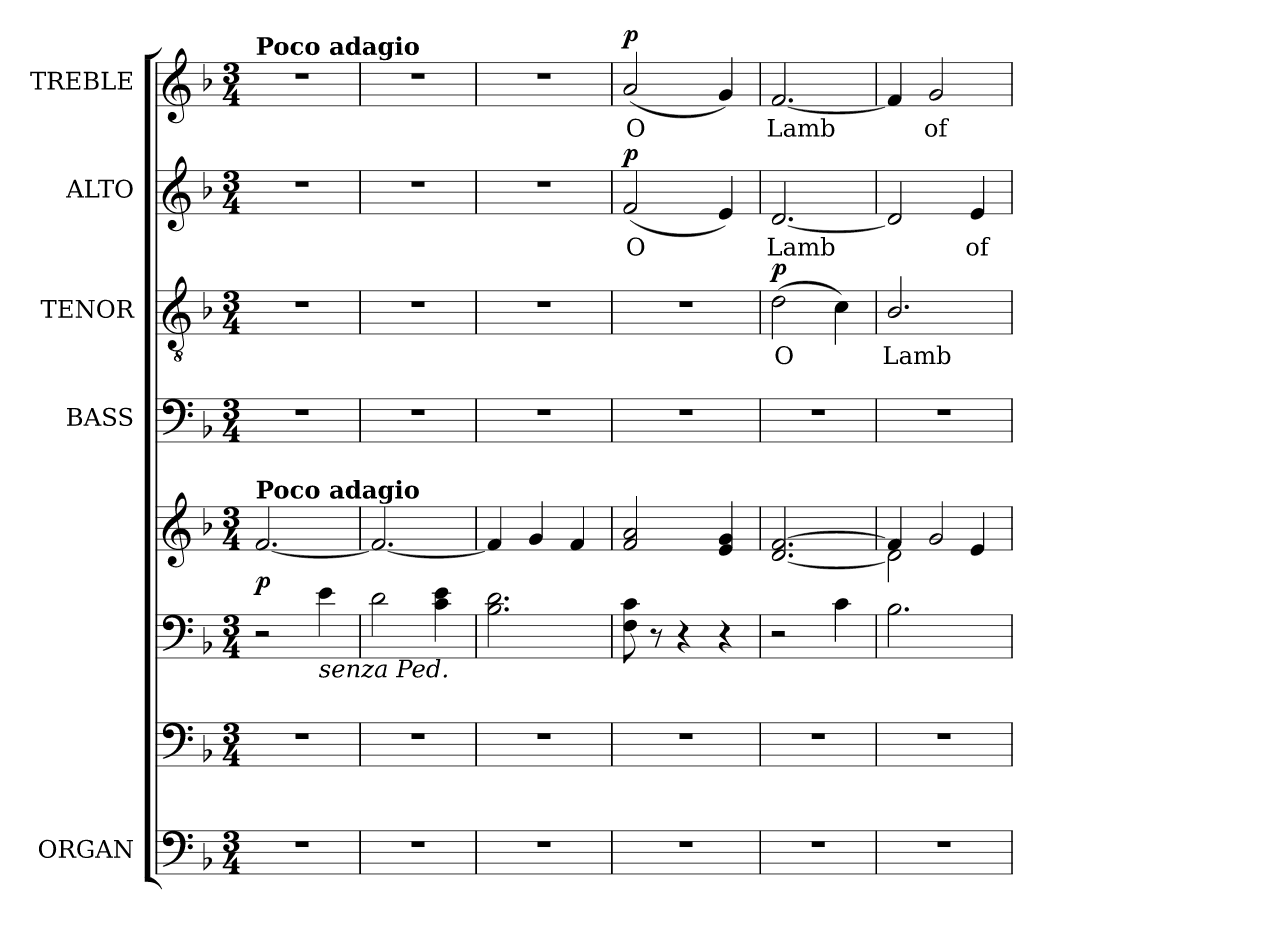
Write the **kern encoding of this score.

**kern	**kern	**kern	**kern	**dynam	**kern	**kern	**text	**dynam	**kern	**text	**dynam	**kern	**text	**dynam
*part5	*part5	*part5	*part5	*part5	*part4	*part3	*part3	*part3	*part2	*part2	*part2	*part1	*part1	*part1
*staff8	*staff7	*staff6	*staff5	*staff5/6/7/8	*staff4	*staff3	*staff3	*staff3	*staff2	*staff2	*staff2	*staff1	*staff1	*staff1
*I"ORGAN	*	*	*	*	*I"BASS	*I"TENOR	*	*	*I"ALTO	*	*	*I"TREBLE	*	*
*I'Org.	*	*	*	*	*I'B.	*I'T.	*	*	*I'A.	*	*	*	*	*
!!LO:LB:g=z
*clefF4	*clefF4	*clefF4	*clefG2	*	*clefF4	*clefGv2	*	*	*clefG2	*	*	*clefG2	*	*
*	*	*	*	*	*	*ITrd7c12	*	*	*	*	*	*	*	*
*k[b-]	*k[b-]	*k[b-]	*k[b-]	*	*k[b-]	*k[b-]	*	*	*k[b-]	*	*	*k[b-]	*	*
*F:	*F:	*F:	*F:	*	*F:	*F:	*	*	*F:	*	*	*F:	*	*
*M3/4	*M3/4	*M3/4	*M3/4	*	*M3/4	*M3/4	*	*	*M3/4	*	*	*M3/4	*	*
*MM60	*MM60	*MM60	*MM60	*	*MM60	*MM60	*	*	*MM60	*	*	*MM60	*	*
=1	=1	=1	=1	=1	=1	=1	=1	=1	=1	=1	=1	=1	=1	=1
!	!	!	!	!	!	!	!	!	!	!	!	!LO:TX:a:B:t=Poco adagio	!	!
!	!	!	!LO:TX:a:B:t=Poco adagio	!	!	!	!	!	!	!	!	!	!	!
!LO:N:vis=1	!LO:N:vis=1	!	!	!	!LO:N:vis=1	!LO:N:vis=1	!	!	!LO:N:vis=1	!	!	!LO:N:vis=1	!	!
2.r	2.r	2r	[2.fi/	p	2.r	2.r	.	.	2.r	.	.	2.r	.	.
!	!	!LO:TX:b:i:t=senza Ped.	!	!	!	!	!	!	!	!	!	!	!	!
.	.	4ei\	.	.	.	.	.	.	.	.	.	.	.	.
=2	=2	=2	=2	=2	=2	=2	=2	=2	=2	=2	=2	=2	=2	=2
!LO:N:vis=1	!LO:N:vis=1	!	!	!	!LO:N:vis=1	!LO:N:vis=1	!	!	!LO:N:vis=1	!	!	!LO:N:vis=1	!	!
2.r	2.r	2di\	2.fi/_	.	2.r	2.r	.	.	2.r	.	.	2.r	.	.
.	.	4ci\ 4ei	.	.	.	.	.	.	.	.	.	.	.	.
=3	=3	=3	=3	=3	=3	=3	=3	=3	=3	=3	=3	=3	=3	=3
!LO:N:vis=1	!LO:N:vis=1	!	!	!	!LO:N:vis=1	!LO:N:vis=1	!	!	!LO:N:vis=1	!	!	!LO:N:vis=1	!	!
2.r	2.r	2.B-i\ 2.di	4fi/]	.	2.r	2.r	.	.	2.r	.	.	2.r	.	.
.	.	.	4gi/	.	.	.	.	.	.	.	.	.	.	.
.	.	.	4fi/	.	.	.	.	.	.	.	.	.	.	.
=4	=4	=4	=4	=4	=4	=4	=4	=4	=4	=4	=4	=4	=4	=4
!LO:N:vis=1	!LO:N:vis=1	!	!	!	!LO:N:vis=1	!LO:N:vis=1	!	!	!	!	!	!	!	!
!	!	!	!	!	!	!	!	!	!	!LO:LY:b:color=#000000	!	!	!	!
!	!	!	!	!	!	!	!	!	!	!	!	!	!LO:LY:b:color=#000000	!
2.r	2.r	8Fi\ 8ci	2fi/ 2ai	.	2.r	2.r	.	.	(2fi/	O	p	(2ai/	O	p
.	.	8r	.	.	.	.	.	.	.	.	.	.	.	.
.	.	4r	.	.	.	.	.	.	.	.	.	.	.	.
.	.	4r	4ei/ 4gi	.	.	.	.	.	4ei/)	.	.	4gi/)	.	.
=5	=5	=5	=5	=5	=5	=5	=5	=5	=5	=5	=5	=5	=5	=5
!LO:N:vis=1	!LO:N:vis=1	!	!	!	!LO:N:vis=1	!	!	!	!	!	!	!	!	!
!	!	!	!	!	!	!	!LO:LY:b:color=#000000	!	!	!	!	!	!	!
!	!	!	!	!	!	!	!	!	!	!LO:LY:b:color=#000000	!	!	!	!
!	!	!	!	!	!	!	!	!	!	!	!	!	!LO:LY:b:color=#000000	!
2.r	2.r	2r	[2.di/ [2.fi	.	2.r	(2Di\	O	p	[2.di/	Lamb	.	[2.fi/	Lamb	.
.	.	4ci\	.	.	.	4Ci\)	.	.	.	.	.	.	.	.
=6	=6	=6	=6	=6	=6	=6	=6	=6	=6	=6	=6	=6	=6	=6
!LO:N:vis=1	!LO:N:vis=1	!	!	!	!LO:N:vis=1	!	!	!	!	!	!	!	!	!
*	*	*	*^	*	*	*	*	*	*	*	*	*	*	*
!	!	!	!	!	!	!	!	!LO:LY:b:color=#000000	!	!	!	!	!	!	!
2.r	2.r	2.B-i\	4fi/]	2di\]	.	2.r	2.BB-i/	Lamb	.	2di/]	.	.	4fi/]	.	.
!	!	!	!	!	!	!	!	!	!	!	!	!	!	!LO:LY:b:color=#000000	!
.	.	.	2gi/	.	.	.	.	.	.	.	.	.	2gi/	of	.
!	!	!	!	!	!	!	!	!	!	!	!LO:LY:b:color=#000000	!	!	!	!
.	.	.	.	4ei/	.	.	.	.	.	4ei/	of	.	.	.	.
*	*	*	*v	*v	*	*	*	*	*	*	*	*	*	*	*
=	=	=	=	=	=	=	=	=	=	=	=	=	=	=
*-	*-	*-	*-	*-	*-	*-	*-	*-	*-	*-	*-	*-	*-	*-
